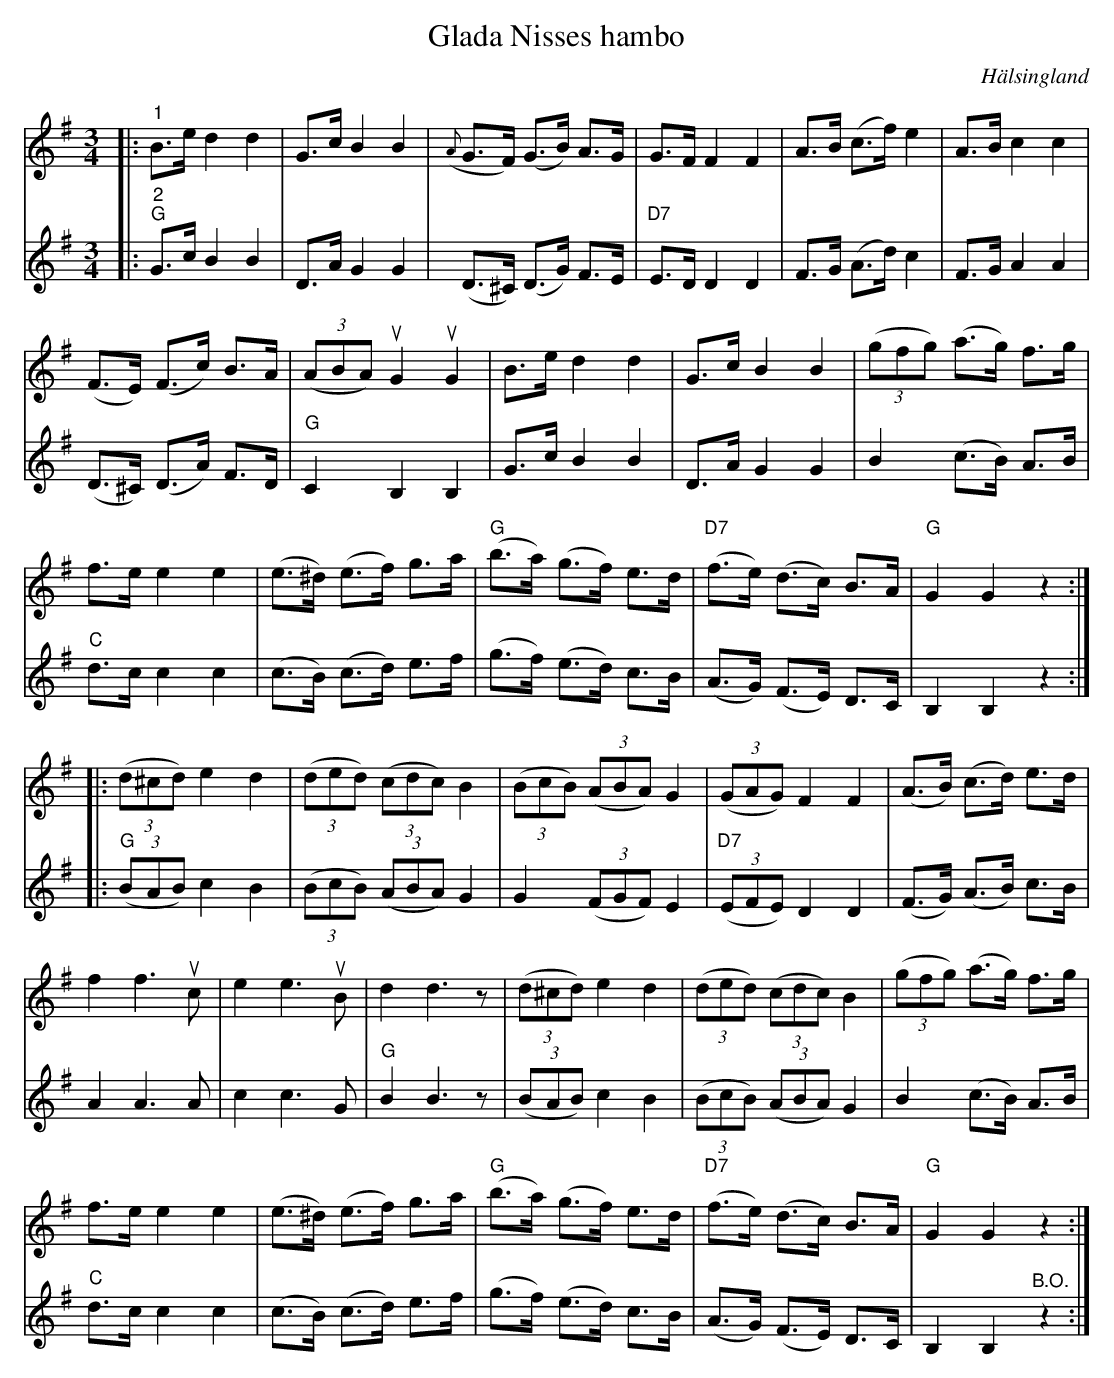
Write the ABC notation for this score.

X:1
T:Glada Nisses hambo
O:Hälsingland
L:1/8
M:3/4
K:G
V:1
|:"^1" B>e d2 d2 | G>c B2 B2 |({A} G>F) (G>B) A>G | G>F F2 F2 | A>B (c>f) e2 | A>B c2 c2 |
(F>E) (F>c) B>A | (3(ABA)u G2u G2 | B>e d2 d2 | G>c B2 B2 | (3(gfg) (a>g) f>g |
f>e e2 e2 | (e>^d) (e>f) g>a |"G" (b>a) (g>f) e>d |"D7" (f>e) (d>c) B>A |"G" G2 G2 z2 ::
(3(d^cd) e2 d2 | (3(ded) (3(cdc) B2 | (3(BcB) (3(ABA) G2 | (3(GAG) F2 F2 | (A>B) (c>d) e>d |
f2 f3u c | e2 e3u B | d2 d3 z | (3(d^cd) e2 d2 | (3(ded) (3(cdc) B2 | (3(gfg) (a>g) f>g |
f>e e2 e2 | (e>^d) (e>f) g>a |"G" (b>a) (g>f) e>d |"D7" (f>e) (d>c) B>A | "G" G2 G2 z2 :|
V:2
|:"^2""G" G>c B2 B2 | D>A G2 G2 | (D>^C) (D>G) F>E |"D7" E>D D2 D2 | F>G (A>d) c2 |
F>G A2 A2 | (D>^C) (D>A) F>D |"G" C2 B,2 B,2 | G>c B2 B2 | D>A G2 G2 | B2 (c>B) A>B |
"C" d>c c2 c2 | (c>B) (c>d) e>f | (g>f) (e>d) c>B | (A>G) (F>E) D>C | B,2 B,2 z2 ::
"G" (3(BAB) c2 B2 | (3(BcB) (3(ABA) G2 | G2 (3(FGF) E2 |"D7" (3(EFE) D2 D2 | (F>G) (A>B) c>B |
A2 A3 A | c2 c3 G | "G" B2 B3 z | (3(BAB) c2 B2 | (3(BcB) (3(ABA) G2 | B2 (c>B) A>B |
"C" d>c c2 c2 | (c>B) (c>d) e>f | (g>f) (e>d) c>B | (A>G) (F>E) D>C | B,2 B,2"^B.O." z2 :|
